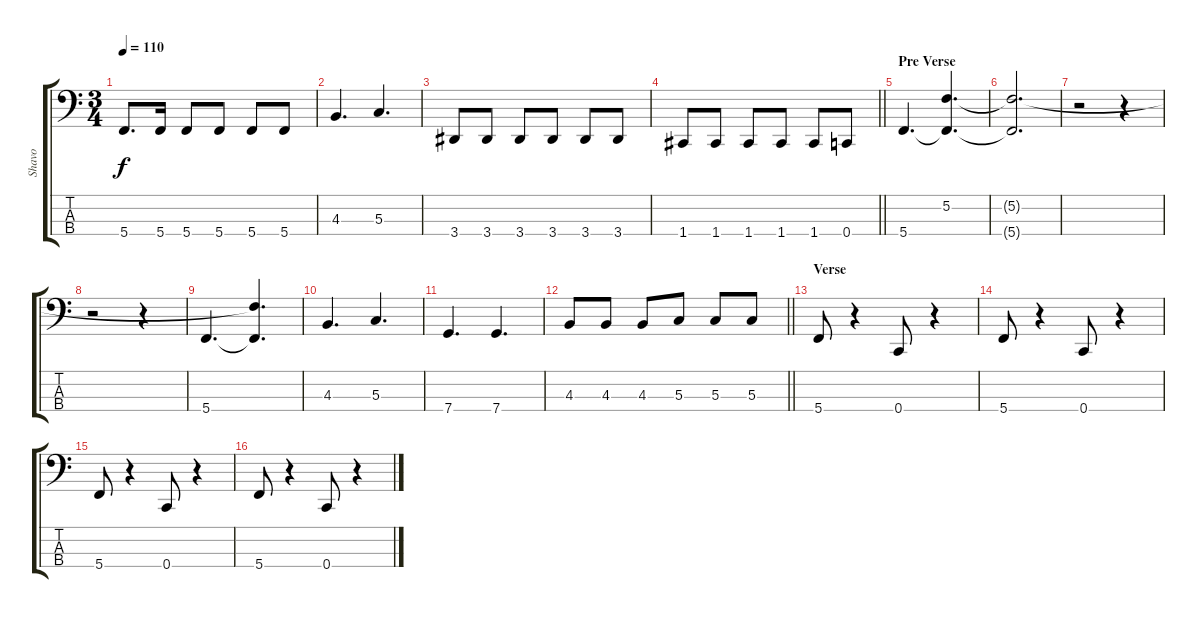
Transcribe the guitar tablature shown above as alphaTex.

\track ("Shavo" "Shavo") {instrument electricbassfinger}
\staff {score tabs}
\tuning (F2 C2 G1 C1) {hide}
\ts (3 4)
\tempo 110
\clef f4
\ks c
5.4.8{d dy f} 5.4.16 5.4.8 5.4.8 5.4.8 5.4.8 |
4.3.4{d} 5.3.4{d} |
3.4.8 3.4.8 3.4.8 3.4.8 3.4.8 3.4.8 |
\barLineRight lightlight
1.4.8 1.4.8 1.4.8 1.4.8 1.4.8 0.4.8 |
\section ("" "Pre Verse")
5.4.4{d} (5.2 5.4{t}).4{d} |
(5.2{t} 5.4{t}).2{d} |
r.2 r.4 |
r.2 r.4 |
5.4.4{d} (5.2{t} 5.4{t}).4{d} |
4.3.4{d} 5.3.4{d} |
7.4.4{d} 7.4.4{d} |
\barLineRight lightlight
4.3.8 4.3.8 4.3.8 5.3.8 5.3.8 5.3.8 |
\section ("" "Verse")
5.4.8 r.4 0.4.8 r.4 |
5.4.8 r.4 0.4.8 r.4 |
5.4.8 r.4 0.4.8 r.4 |
5.4.8 r.4 0.4.8 r.4
